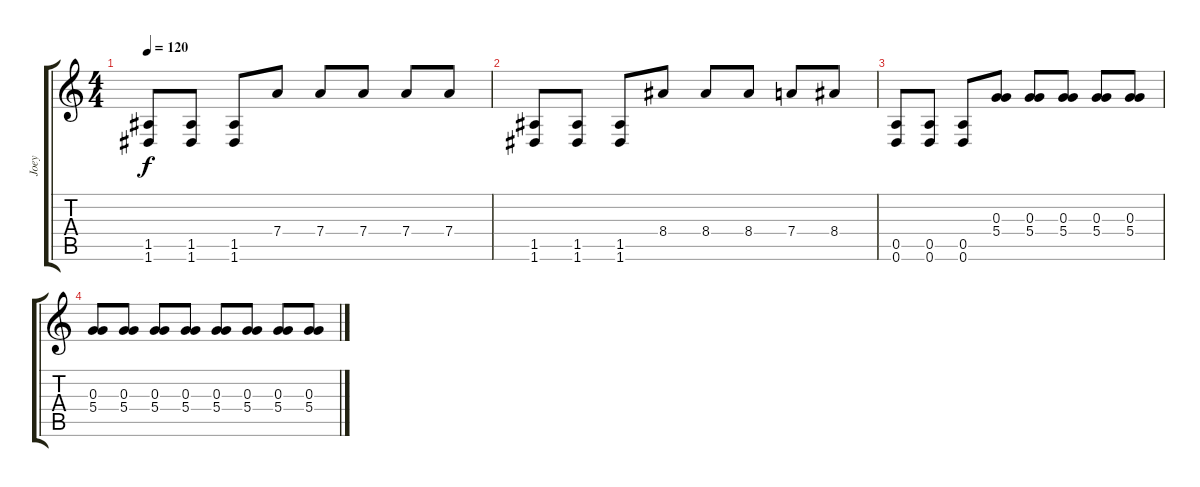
\track ("Joey" "Joey") {instrument distortionguitar}
\staff {score tabs}
\tuning (E4 B3 G3 D3 A2 D2) {hide}
\ts (4 4)
\tempo 120
\clef g2
\ks c
(1.5 1.6).8{dy f} (1.5 1.6).8 (1.5 1.6).8 7.4.8 7.4.8 7.4.8 7.4.8 7.4.8 |
(1.5 1.6).8 (1.5 1.6).8 (1.5 1.6).8 8.4.8 8.4.8 8.4.8 7.4.8 8.4.8 |
(0.5 0.6).8 (0.5 0.6).8 (0.5 0.6).8 (0.3 5.4).8 (0.3 5.4).8 (0.3 5.4).8 (0.3 5.4).8 (0.3 5.4).8 |
(0.3 5.4).8 (0.3 5.4).8 (0.3 5.4).8 (0.3 5.4).8 (0.3 5.4).8 (0.3 5.4).8 (0.3 5.4).8 (0.3 5.4).8
